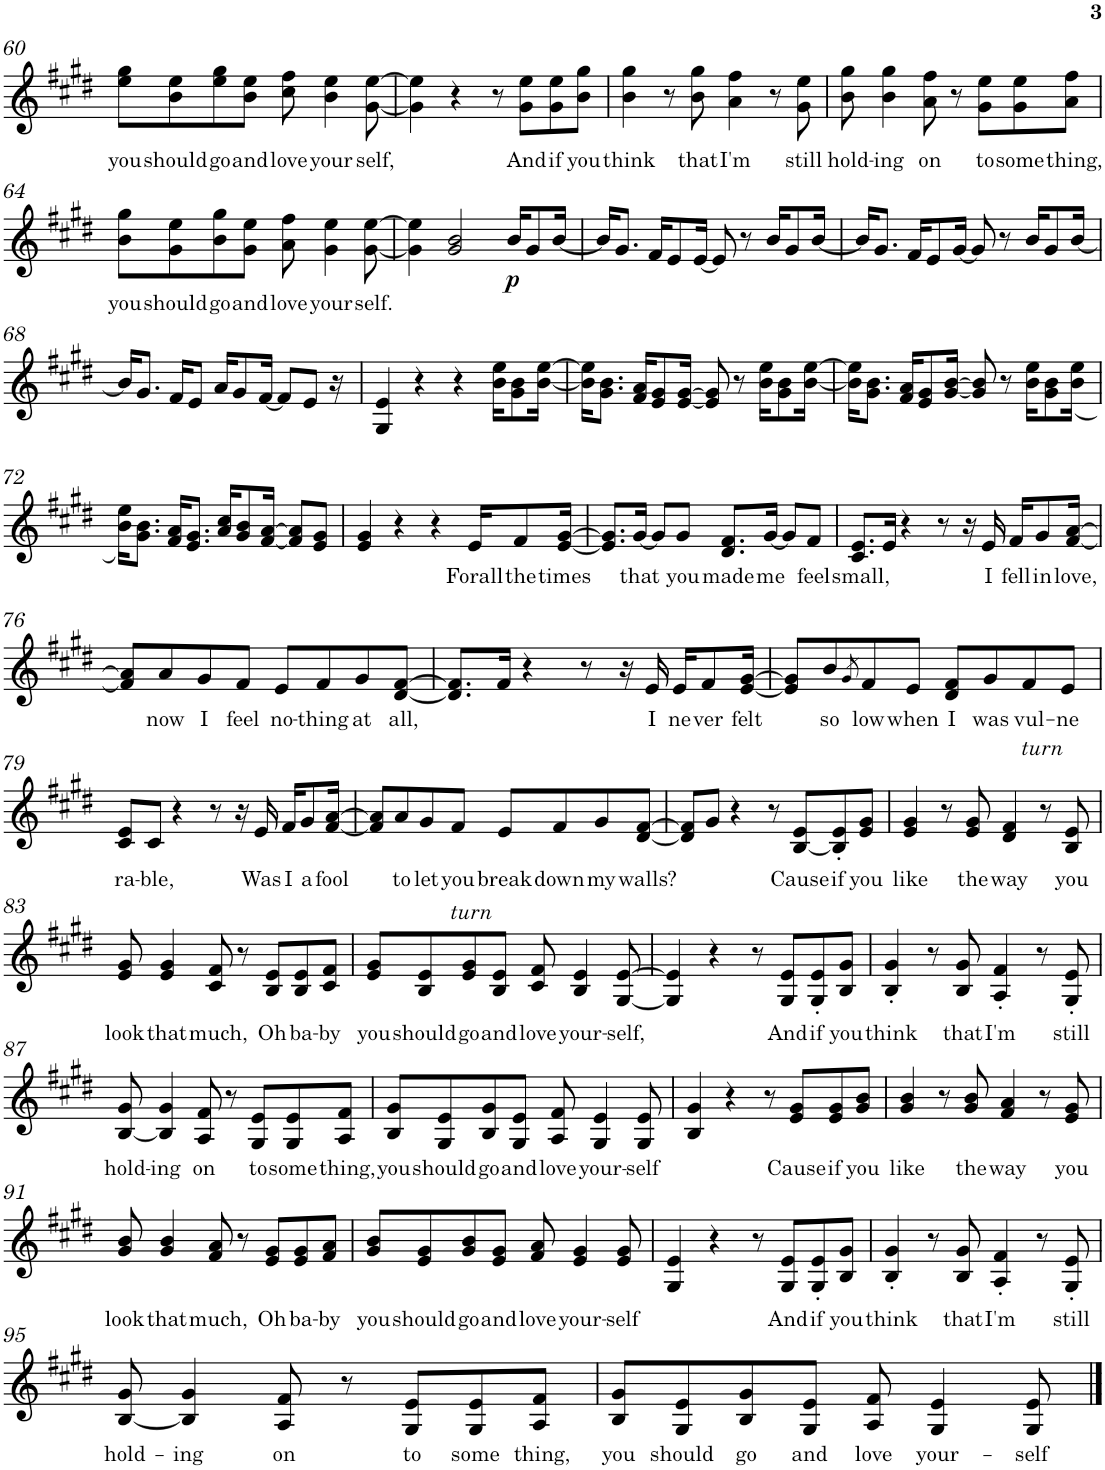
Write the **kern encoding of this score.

**kern	**text	**dynam
*part1	*part1	*part1
*staff1	*staff1	*staff1
*I"Piano	*	*
*I'Pno.	*	*
!!LO:PB:g=z
*clefG2	*	*
*k[f#c#g#d#]	*	*
*M4/4	*	*
=60	=60	=60
!	!LO:LY:b	!
8ee\ 8gg#\L	you	.
!	!LO:LY:b	!
8b\ 8ee\	should	.
!	!LO:LY:b	!
8ee\ 8gg#\	go	.
!	!LO:LY:b	!
8b\ 8ee\J	and	.
!	!LO:LY:b	!
8cc#\ 8ff#\	love	.
!	!LO:LY:b	!
4b\ 4ee\	your	.
!	!LO:LY:b	!
[8g#\ [8ee\	self,	.
=61	=61	=61
4g#\] 4ee\]	.	.
4r	.	.
8r	.	.
!	!LO:LY:b	!
8g#\ 8ee\L	And	.
!	!LO:LY:b	!
8g#\ 8ee\	if	.
!	!LO:LY:b	!
8b\ 8gg#\J	you	.
=62	=62	=62
!	!LO:LY:b	!
4b\ 4gg#\	think	.
8r	.	.
!	!LO:LY:b	!
8b\ 8gg#\	that	.
!	!LO:LY:b	!
4a\ 4ff#\	I'm	.
8r	.	.
!	!LO:LY:b	!
8g#\ 8ee\	still	.
=63	=63	=63
!	!LO:LY:b	!
8b\ 8gg#\	hold-	.
!	!LO:LY:b	!
4b\ 4gg#\	ing	.
!	!LO:LY:b	!
8a\ 8ff#\	on	.
8r	.	.
!	!LO:LY:b	!
8g#\ 8ee\L	to	.
!	!LO:LY:b	!
8g#\ 8ee\	some	.
!	!LO:LY:b	!
8a\ 8ff#\J	thing,	.
!!LO:LB:g=z
=64	=64	=64
!	!LO:LY:b	!
8b\ 8gg#\L	you	.
!	!LO:LY:b	!
8g#\ 8ee\	should	.
!	!LO:LY:b	!
8b\ 8gg#\	go	.
!	!LO:LY:b	!
8g#\ 8ee\J	and	.
!	!LO:LY:b	!
8a\ 8ff#\	love	.
!	!LO:LY:b	!
4g#\ 4ee\	your	.
!	!LO:LY:b	!
[8g#\ [8ee\	self.	.
=65	=65	=65
4g#\] 4ee\]	.	.
2g#/ 2b/	.	.
!	!	!LO:DY:b
16b/KL	.	p
8g#/	.	.
[16b/Jk	.	.
=66	=66	=66
16b/KL]	.	.
8.g#/J	.	.
16f#/KL	.	.
8e/	.	.
[16e/Jk	.	.
8e/]	.	.
8r	.	.
16b/KL	.	.
8g#/	.	.
[16b/Jk	.	.
=67	=67	=67
16b/KL]	.	.
8.g#/J	.	.
16f#/KL	.	.
8e/	.	.
[16g#/Jk	.	.
8g#/]	.	.
8r	.	.
16b/KL	.	.
8g#/	.	.
[16b/Jk	.	.
!!LO:LB:g=z
=68	=68	=68
16b/KL]	.	.
8.g#/J	.	.
16f#/KL	.	.
8e/J	.	.
16a/KL	.	.
8g#/	.	.
[16f#/Jk	.	.
8f#/L]	.	.
8e/J	.	.
16r	.	.
=69	=69	=69
4G#/ 4e/	.	.
4r	.	.
4r	.	.
16b\ 16ee\KL	.	.
8g#\ 8b\	.	.
[16b\ [16ee\Jk	.	.
=70	=70	=70
16b\] 16ee\]KL	.	.
8.g#\ 8.b\J	.	.
16f#/ 16a/KL	.	.
8e/ 8g#/	.	.
[16e/ [16g#/Jk	.	.
8e/] 8g#/]	.	.
8r	.	.
16b\ 16ee\KL	.	.
8g#\ 8b\	.	.
[16b\ [16ee\Jk	.	.
=71	=71	=71
16b\] 16ee\]KL	.	.
8.g#\ 8.b\J	.	.
16f#/ 16a/KL	.	.
8e/ 8g#/	.	.
[16g#/ [16b/Jk	.	.
8g#/] 8b/]	.	.
8r	.	.
16b\ 16ee\KL	.	.
8g#\ 8b\	.	.
(<16b\ 16ee\Jk	.	.
!!LO:LB:g=z
=72	=72	=72
16b\ 16ee\KL)	.	.
8.g#\ 8.b\J	.	.
16f#/ 16a/KL	.	.
8.e/ 8.g#/J	.	.
16a/ 16cc#/KL	.	.
8g#/ 8b/	.	.
[16f#/ [16a/Jk	.	.
8f#/] 8a/]L	.	.
8e/ 8g#/J	.	.
=73	=73	=73
4e/ 4g#/	.	.
4r	.	.
4r	.	.
!	!LO:LY:b	!
16e/KL	Forall	.
!	!LO:LY:b	!
8f#/	the	.
!	!LO:LY:b	!
[16e/ [16g#/Jk	times	.
=74	=74	=74
8.e/] 8.g#/]L	.	.
!	!LO:LY:b	!
[16g#/Jk	that	.
8g#/L]	.	.
!	!LO:LY:b	!
8g#/J	you	.
!	!LO:LY:b	!
8.d#/ 8.f#/L	made	.
!	!LO:LY:b	!
[16g#/Jk	me	.
8g#/L]	.	.
!	!LO:LY:b	!
8f#/J	feel	.
=75	=75	=75
!	!LO:LY:b	!
8.c#/ 8.e/L	small,	.
16e/Jk	.	.
4r	.	.
8r	.	.
16r	.	.
!	!LO:LY:b	!
16e/	I	.
!	!LO:LY:b	!
16f#/KL	fell	.
!	!LO:LY:b	!
8g#/	in	.
!	!LO:LY:b	!
[16f#/ [16a/Jk	love,	.
!!LO:LB:g=z
=76	=76	=76
8f#/] 8a/]L	.	.
!	!LO:LY:b	!
8a/	now	.
!	!LO:LY:b	!
8g#/	I	.
!	!LO:LY:b	!
8f#/J	feel	.
!	!LO:LY:b	!
8e/L	no-	.
!	!LO:LY:b	!
8f#/	thing	.
!	!LO:LY:b	!
8g#/	at	.
!	!LO:LY:b	!
[8d#/ [8f#/J	all,	.
=77	=77	=77
8.d#/] 8.f#/]L	.	.
16f#/Jk	.	.
4r	.	.
8r	.	.
16r	.	.
!	!LO:LY:b	!
16e/	I	.
!	!LO:LY:b	!
16e/KL	ne	.
!	!LO:LY:b	!
8f#/	ver	.
!	!LO:LY:b	!
[16e/ [16g#/Jk	felt	.
=78	=78	=78
8e/] 8g#/]L	.	.
!	!LO:LY:b	!
8b/	so	.
8qg#/	.	.
!	!LO:LY:b	!
8f#/	low	.
!	!LO:LY:b	!
8e/J	when	.
!	!LO:LY:b	!
8d#/ 8f#/L	I	.
!	!LO:LY:b	!
8g#/	was	.
!LO:TX:b:i:t=turn	!	!
!	!LO:LY:b	!
8f#/	vul-	.
!	!LO:LY:b	!
8e/J	ne	.
!!LO:LB:g=z
=79	=79	=79
!	!LO:LY:b	!
8c#/ 8e/L	ra-	.
!	!LO:LY:b	!
8c#/J	ble,	.
4r	.	.
8r	.	.
16r	.	.
!	!LO:LY:b	!
16e/	Was	.
!	!LO:LY:b	!
16f#/KL	I	.
!	!LO:LY:b	!
8g#/	a	.
!	!LO:LY:b	!
[16f#/ [16a/Jk	fool	.
=80	=80	=80
8f#/] 8a/]L	.	.
!	!LO:LY:b	!
8a/	to	.
!	!LO:LY:b	!
8g#/	let	.
!LO:TX:b:i:t=turn	!	!
!	!LO:LY:b	!
8f#/J	you	.
!	!LO:LY:b	!
8e/L	break	.
!	!LO:LY:b	!
8f#/	down	.
!	!LO:LY:b	!
8g#/	my	.
!	!LO:LY:b	!
[8d#/ [8f#/J	walls?	.
=81	=81	=81
8d#/] 8f#/]L	.	.
8g#/J	.	.
4r	.	.
8r	.	.
!	!LO:LY:b	!
[8B/ 8e/L	Cause	.
!	!LO:LY:b	!
8B/]' 8e/'	if	.
!	!LO:LY:b	!
8e/ 8g#/J	you	.
=82	=82	=82
!	!LO:LY:b	!
4e/ 4g#/	like	.
8r	.	.
!	!LO:LY:b	!
8e/ 8g#/	the	.
!	!LO:LY:b	!
4d#/ 4f#/	way	.
8r	.	.
!	!LO:LY:b	!
8B/ 8e/	you	.
!!LO:LB:g=z
=83	=83	=83
!	!LO:LY:b	!
8e/ 8g#/	look	.
!	!LO:LY:b	!
4e/ 4g#/	that	.
!	!LO:LY:b	!
8c#/ 8f#/	much,	.
8r	.	.
!	!LO:LY:b	!
8B/ 8e/L	Oh	.
!	!LO:LY:b	!
8B/ 8e/	ba-	.
!	!LO:LY:b	!
8c#/ 8f#/J	by	.
=84	=84	=84
!	!LO:LY:b	!
8e/ 8g#/L	you	.
!	!LO:LY:b	!
8B/ 8e/	should	.
!	!LO:LY:b	!
8e/ 8g#/	go	.
!	!LO:LY:b	!
8B/ 8e/J	and	.
!	!LO:LY:b	!
8c#/ 8f#/	love	.
!	!LO:LY:b	!
4B/ 4e/	your-	.
!	!LO:LY:b	!
[8G#/ [8e/	self,	.
=85	=85	=85
4G#/] 4e/]	.	.
4r	.	.
8r	.	.
!	!LO:LY:b	!
8G#/ 8e/L	And	.
!	!LO:LY:b	!
8G#/' 8e/'	if	.
!	!LO:LY:b	!
8B/ 8g#/J	you	.
=86	=86	=86
!	!LO:LY:b	!
4B/' 4g#/'	think	.
8r	.	.
!	!LO:LY:b	!
8B/ 8g#/	that	.
!	!LO:LY:b	!
4A/' 4f#/'	I'm	.
8r	.	.
!	!LO:LY:b	!
8G#/' 8e/'	still	.
!!LO:LB:g=z
=87	=87	=87
!	!LO:LY:b	!
[8B/ 8g#/	hold-	.
!	!LO:LY:b	!
4B/] 4g#/	ing	.
!	!LO:LY:b	!
8A/ 8f#/	on	.
8r	.	.
!	!LO:LY:b	!
8G#/ 8e/L	to	.
!	!LO:LY:b	!
8G#/ 8e/	some	.
!	!LO:LY:b	!
8A/ 8f#/J	thing,	.
=88	=88	=88
!	!LO:LY:b	!
8B/ 8g#/L	you	.
!	!LO:LY:b	!
8G#/ 8e/	should	.
!	!LO:LY:b	!
8B/ 8g#/	go	.
!	!LO:LY:b	!
8G#/ 8e/J	and	.
!	!LO:LY:b	!
8A/ 8f#/	love	.
!	!LO:LY:b	!
4G#/ 4e/	your-	.
!	!LO:LY:b	!
8G#/ 8e/	self	.
=89	=89	=89
4B/ 4g#/	.	.
4r	.	.
8r	.	.
!	!LO:LY:b	!
8e/ 8g#/L	Cause	.
!	!LO:LY:b	!
8e/ 8g#/	if	.
!	!LO:LY:b	!
8g#/ 8b/J	you	.
=90	=90	=90
!	!LO:LY:b	!
4g#/ 4b/	like	.
8r	.	.
!	!LO:LY:b	!
8g#/ 8b/	the	.
!	!LO:LY:b	!
4f#/ 4a/	way	.
8r	.	.
!	!LO:LY:b	!
8e/ 8g#/	you	.
!!LO:LB:g=z
=91	=91	=91
!	!LO:LY:b	!
8g#/ 8b/	look	.
!	!LO:LY:b	!
4g#/ 4b/	that	.
!	!LO:LY:b	!
8f#/ 8a/	much,	.
8r	.	.
!	!LO:LY:b	!
8e/ 8g#/L	Oh	.
!	!LO:LY:b	!
8e/ 8g#/	ba-	.
!	!LO:LY:b	!
8f#/ 8a/J	by	.
=92	=92	=92
!	!LO:LY:b	!
8g#/ 8b/L	you	.
!	!LO:LY:b	!
8e/ 8g#/	should	.
!	!LO:LY:b	!
8g#/ 8b/	go	.
!	!LO:LY:b	!
8e/ 8g#/J	and	.
!	!LO:LY:b	!
8f#/ 8a/	love	.
!	!LO:LY:b	!
4e/ 4g#/	your-	.
!	!LO:LY:b	!
8e/ 8g#/	self	.
=93	=93	=93
4G#/ 4e/	.	.
4r	.	.
8r	.	.
!	!LO:LY:b	!
8G#/ 8e/L	And	.
!	!LO:LY:b	!
8G#/' 8e/'	if	.
!	!LO:LY:b	!
8B/ 8g#/J	you	.
=94	=94	=94
!	!LO:LY:b	!
4B/' 4g#/'	think	.
8r	.	.
!	!LO:LY:b	!
8B/ 8g#/	that	.
!	!LO:LY:b	!
4A/' 4f#/'	I'm	.
8r	.	.
!	!LO:LY:b	!
8G#/' 8e/'	still	.
!!LO:LB:g=z
=95	=95	=95
!	!LO:LY:b	!
[8B/ 8g#/	hold-	.
!	!LO:LY:b	!
4B/] 4g#/	ing	.
!	!LO:LY:b	!
8A/ 8f#/	on	.
8r	.	.
!	!LO:LY:b	!
8G#/ 8e/L	to	.
!	!LO:LY:b	!
8G#/ 8e/	some	.
!	!LO:LY:b	!
8A/ 8f#/J	thing,	.
=96	=96	=96
!	!LO:LY:b	!
8B/ 8g#/L	you	.
!	!LO:LY:b	!
8G#/ 8e/	should	.
!	!LO:LY:b	!
8B/ 8g#/	go	.
!	!LO:LY:b	!
8G#/ 8e/J	and	.
!	!LO:LY:b	!
8A/ 8f#/	love	.
!	!LO:LY:b	!
4G#/ 4e/	your-	.
!	!LO:LY:b	!
8G#/ 8e/	self	.
==	==	==
*-	*-	*-
